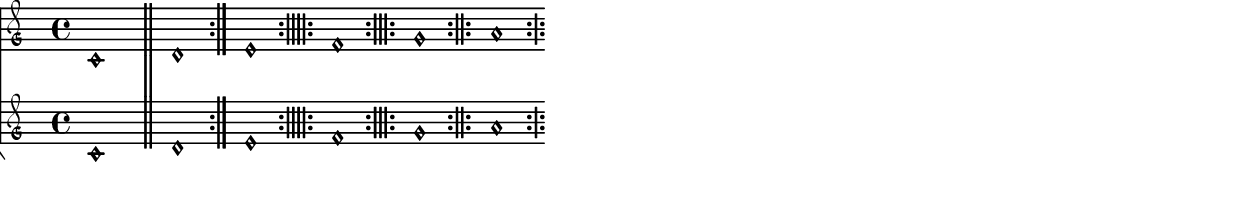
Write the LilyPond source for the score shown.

%% Generated by lilypond-book
%% Options: [exampleindent=10.16\mm,indent=0\mm,line-width=160\mm,paper-height=845.047\pt,paper-width=597.508\pt,papersize='(cons (* 597.508 pt) (* 845.047 pt))]
\include "lilypond-book-preamble.ly"


% ****************************************************************
% Start cut-&-pastable-section
% ****************************************************************

#(ly:set-option 'eps-box-padding 3.000000)



\paper {
  #(set-paper-size '(cons (* 597.508 pt) (* 845.047 pt)))
  indent = 0\mm
  line-width = 160\mm
  % offset the left padding, also add 1mm as lilypond creates cropped
  % images with a little space on the right
  line-width = #(- line-width (* mm  3.000000) (* mm 1))
}

\layout {
  
}




% ****************************************************************
% ly snippet:
% ****************************************************************
\sourcefilename "/lilypond-2.25.16/input/regression/repeat-petrucci.ly"
\sourcefileline 0
\version "2.23.8"

#(ly:set-option 'warning-as-error #t)

\header {
  texidoc = "This test demonstrates an ancient repeat sign in the
Petrucci style.  The sign consists of 1 to@tie{}4 short strokes
between repeat dots, with the number of strokes indicating the number
of times the preceding section is to be performed.  The number of
strokes is determined by the argument to @code{\\repeat volta}, and a
count higher than@tie{}4 falls back on a modern-looking sign with two
long strokes.  Despite appearances, these repeat signs are not bar
lines.

A double bar line should follow the first note.  A repeat sign should
follow each following note: modern, 4@tie{}strokes, 3@tie{}strokes,
2@tie{}strokes, 1@tie{}stroke."
}

music = \fixed c' {
  c1 |
  \repeat volta 5 d1
  \repeat volta 4 e1
  \repeat volta 3 f1
  \repeat volta 2 g1
  \repeat volta 1 a1
}

\new StaffGroup <<
  \new PetrucciStaff \music
  \new PetrucciStaff \music
>>



% ****************************************************************
% end ly snippet
% ****************************************************************
